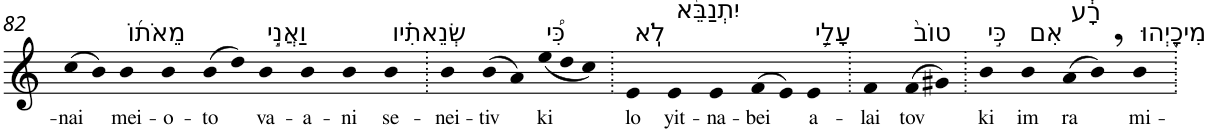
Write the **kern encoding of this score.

**kern	**text
*part1	*part1
*staff1	*staff1
*I"Piano	*
*I'Pno	*
!!LO:PB:g=z
*clefG2	*
*k[]	*
=82	=82
!	!LO:LY:b
(>8cc	-nai
8b)	.
!LO:TX:a:t=מֵאֹת֜וֹ	!
!	!LO:LY:b
4b	mei-
!	!LO:LY:b
4b	-o-
!	!LO:LY:b
(>8b	-to
8dd)	.
!LO:TX:a:t=וַאֲנִ֣י	!
!	!LO:LY:b
4b	va-
!	!LO:LY:b
4b	-a-
!	!LO:LY:b
4b	-ni
!LO:TX:a:t=שְׂנֵאתִ֗יו	!
!	!LO:LY:b
4b	se-
=83.	=83.
!	!LO:LY:b
4b	-nei-
!	!LO:LY:b
(>8b	-tiv
8a)	.
*Xtuplet	*
!LO:TX:a:t=כִּ֠י	!
!	!LO:LY:b
(<12ee	ki
12dd	.
12cc)	.
=84.	=84.
!LO:TX:a:t=לֹֽא	!
!	!LO:LY:b
4e	lo
!LO:TX:a:t=יִתְנַבֵּ֨א	!
!	!LO:LY:b
4e	yit-
!	!LO:LY:b
4e	-na-
!	!LO:LY:b
(>8f	-bei
8e)	.
!LO:TX:a:t=עָלַ֥י	!
!	!LO:LY:b
4e	a-
=85.	=85.
!	!LO:LY:b
4f	-lai
!LO:TX:a:t=טוֹב֙	!
!	!LO:LY:b
(>8f	tov
8g#X)	.
=86.	=86.
!LO:TX:a:t=כִּ֣י	!
!	!LO:LY:b
4b	ki
!LO:TX:a:t=אִם	!
!	!LO:LY:b
4b	im
!LO:TX:a:t=רָ֔ע	!
!	!LO:LY:b
(>8a	ra
8b,)	.
!LO:TX:a:t=מִיכָ֖יְהוּ	!
!	!LO:LY:b
4b	mi-
=.	=.
*-	*-
